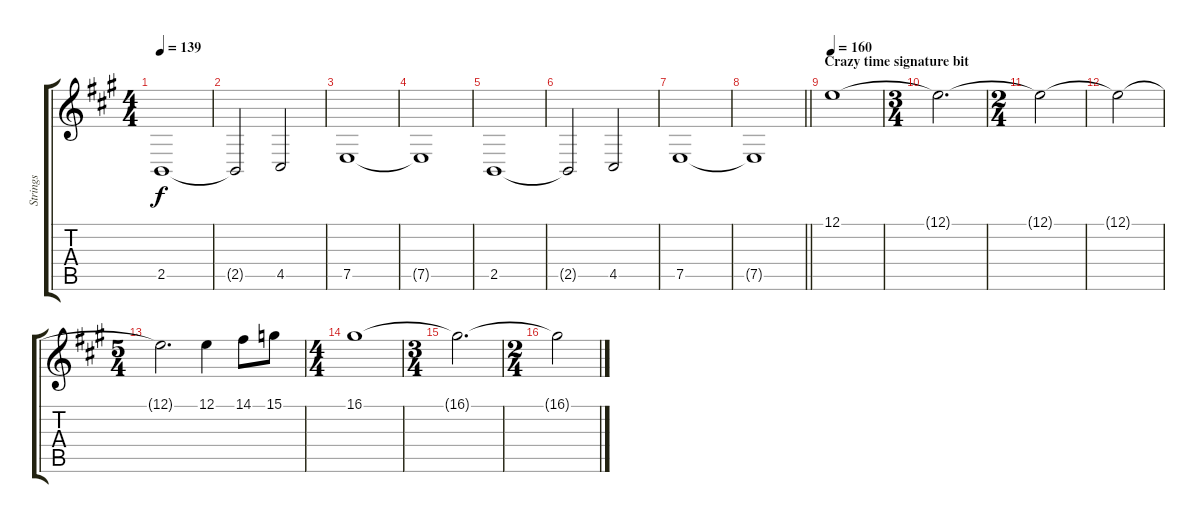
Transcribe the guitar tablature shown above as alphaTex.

\track ("Strings" "Strings") {instrument stringensemble1}
\staff {score tabs}
\tuning (E4 B3 G3 D3 A2 D2) {hide}
\ts (4 4)
\tempo 139
\clef g2
\ks a
2.5.1{dy f} |
2.5{t}.2 4.5.2 |
7.5.1 |
7.5{t}.1 |
2.5.1 |
2.5{t}.2 4.5.2 |
7.5.1 |
\barLineRight lightlight
7.5{t}.1 |
\section ("" "Crazy time signature bit")
\tempo 160
12.1.1 |
\ts (3 4)
12.1{t}.2{d} |
\ts (2 4)
12.1{t}.2 |
12.1{t}.2 |
\ts (5 4)
12.1{t}.2{d} 12.1.4 14.1.8 15.1.8 |
\ts (4 4)
16.1.1 |
\ts (3 4)
16.1{t}.2{d} |
\ts (2 4)
16.1{t}.2
